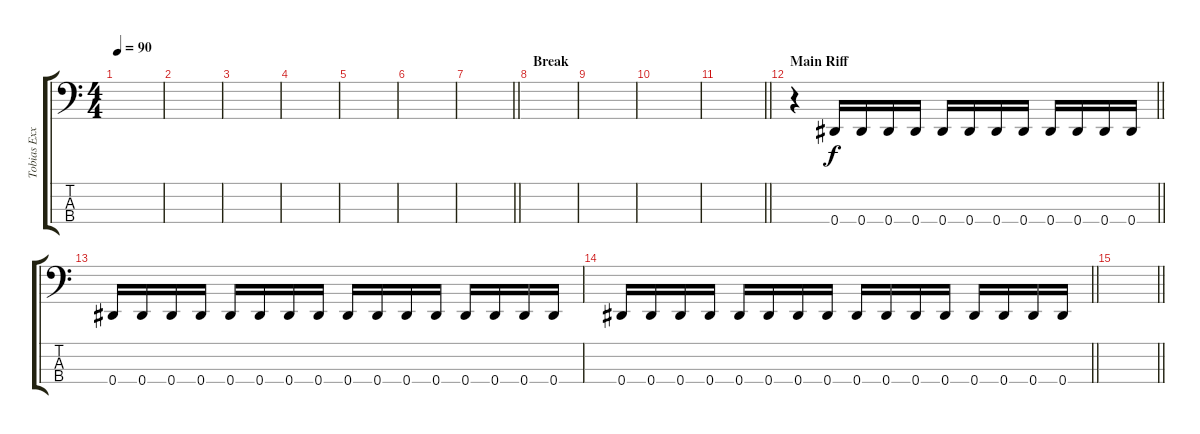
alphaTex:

\track ("Tobias Exxel" "Tobias Exx") {instrument electricbassfinger}
\staff {score tabs}
\tuning (Gb2 Db2 Ab1 Eb1) {hide}
\ts (4 4)
\tempo 90
\clef f4
\ks c
|
|
|
|
|
|
\barLineRight lightlight
|
\section ("" "Break")
|
|
|
\barLineRight lightlight
|
\section ("" "Main Riff")
\barLineRight lightlight
r.4 0.4.16 0.4.16 0.4.16 0.4.16 0.4.16 0.4.16 0.4.16 0.4.16 0.4.16 0.4.16 0.4.16 0.4.16 |
0.4.16 0.4.16 0.4.16 0.4.16 0.4.16 0.4.16 0.4.16 0.4.16 0.4.16 0.4.16 0.4.16 0.4.16 0.4.16 0.4.16 0.4.16 0.4.16 |
\barLineRight lightlight
0.4.16 0.4.16 0.4.16 0.4.16 0.4.16 0.4.16 0.4.16 0.4.16 0.4.16 0.4.16 0.4.16 0.4.16 0.4.16 0.4.16 0.4.16 0.4.16 |
\barLineRight lightlight
